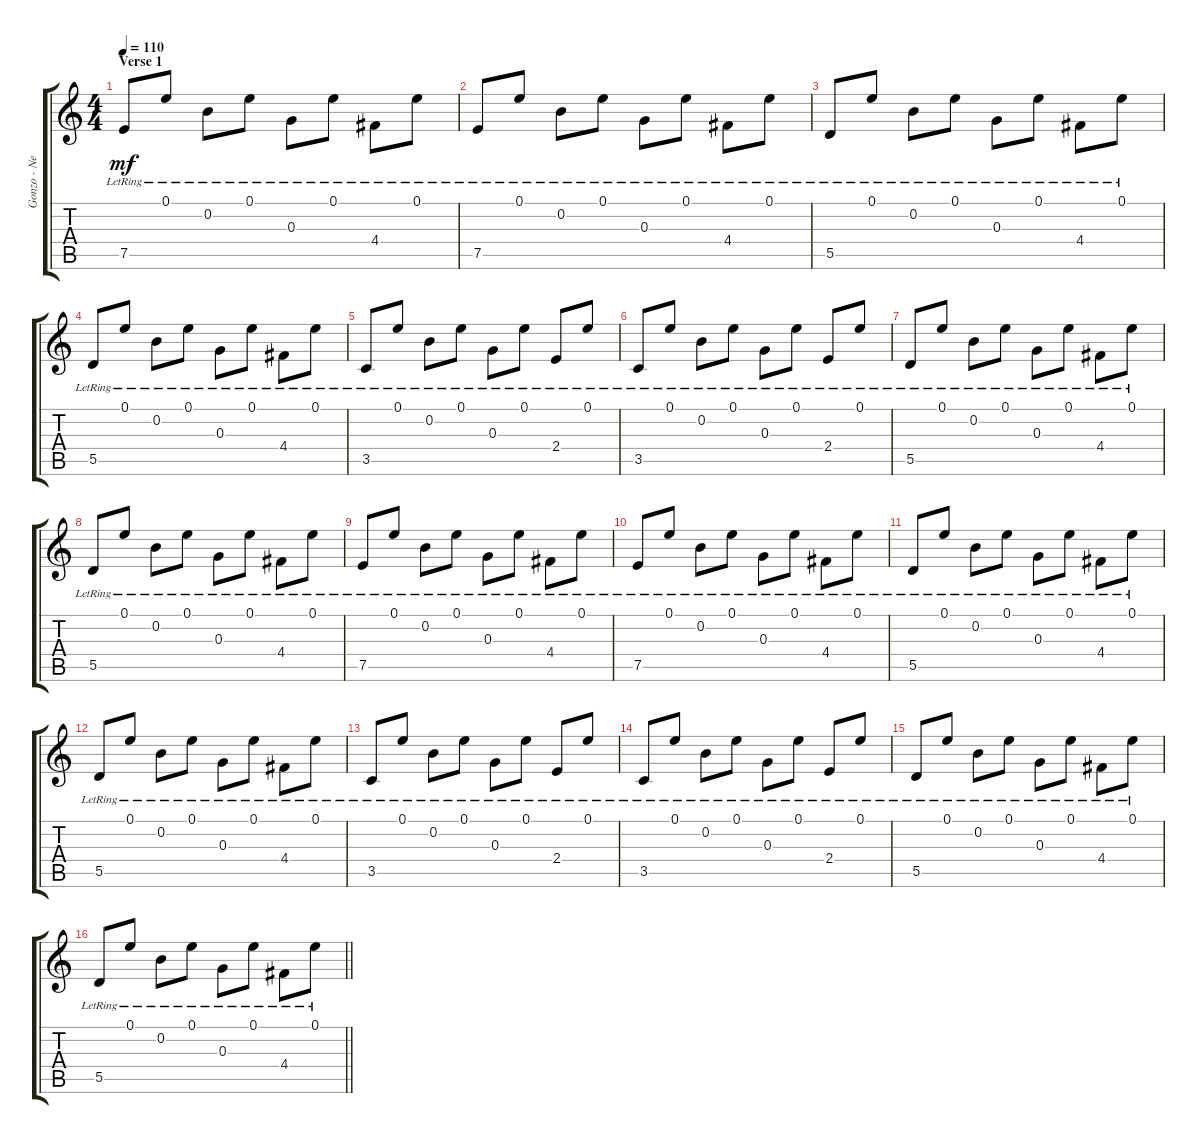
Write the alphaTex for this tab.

\track ("Gonzo - Neck 1" "Gonzo - Ne") {instrument electricguitarmuted}
\staff {score tabs}
\tuning (E4 B3 G3 D3 A2 E2) {hide}
\ts (4 4)
\section ("" "Verse 1")
\tempo 110
\clef g2
\ks c
7.5{lr}.8{dy mf} 0.1{lr}.8 0.2{lr}.8 0.1{lr}.8 0.3{lr}.8 0.1{lr}.8 4.4{lr}.8 0.1{lr}.8 |
7.5{lr}.8 0.1{lr}.8 0.2{lr}.8 0.1{lr}.8 0.3{lr}.8 0.1{lr}.8 4.4{lr}.8 0.1{lr}.8 |
5.5{lr}.8 0.1{lr}.8 0.2{lr}.8 0.1{lr}.8 0.3{lr}.8 0.1{lr}.8 4.4{lr}.8 0.1{lr}.8 |
5.5{lr}.8 0.1{lr}.8 0.2{lr}.8 0.1{lr}.8 0.3{lr}.8 0.1{lr}.8 4.4{lr}.8 0.1{lr}.8 |
3.5{lr}.8 0.1{lr}.8 0.2{lr}.8 0.1{lr}.8 0.3{lr}.8 0.1{lr}.8 2.4{lr}.8 0.1{lr}.8 |
3.5{lr}.8 0.1{lr}.8 0.2{lr}.8 0.1{lr}.8 0.3{lr}.8 0.1{lr}.8 2.4{lr}.8 0.1{lr}.8 |
5.5{lr}.8 0.1{lr}.8 0.2{lr}.8 0.1{lr}.8 0.3{lr}.8 0.1{lr}.8 4.4{lr}.8 0.1{lr}.8 |
5.5{lr}.8 0.1{lr}.8 0.2{lr}.8 0.1{lr}.8 0.3{lr}.8 0.1{lr}.8 4.4{lr}.8 0.1{lr}.8 |
7.5{lr}.8 0.1{lr}.8 0.2{lr}.8 0.1{lr}.8 0.3{lr}.8 0.1{lr}.8 4.4{lr}.8 0.1{lr}.8 |
7.5{lr}.8 0.1{lr}.8 0.2{lr}.8 0.1{lr}.8 0.3{lr}.8 0.1{lr}.8 4.4{lr}.8 0.1{lr}.8 |
5.5{lr}.8 0.1{lr}.8 0.2{lr}.8 0.1{lr}.8 0.3{lr}.8 0.1{lr}.8 4.4{lr}.8 0.1{lr}.8 |
5.5{lr}.8 0.1{lr}.8 0.2{lr}.8 0.1{lr}.8 0.3{lr}.8 0.1{lr}.8 4.4{lr}.8 0.1{lr}.8 |
3.5{lr}.8 0.1{lr}.8 0.2{lr}.8 0.1{lr}.8 0.3{lr}.8 0.1{lr}.8 2.4{lr}.8 0.1{lr}.8 |
3.5{lr}.8 0.1{lr}.8 0.2{lr}.8 0.1{lr}.8 0.3{lr}.8 0.1{lr}.8 2.4{lr}.8 0.1{lr}.8 |
5.5{lr}.8 0.1{lr}.8 0.2{lr}.8 0.1{lr}.8 0.3{lr}.8 0.1{lr}.8 4.4{lr}.8 0.1{lr}.8 |
\barLineRight lightlight
5.5{lr}.8 0.1{lr}.8 0.2{lr}.8 0.1{lr}.8 0.3{lr}.8 0.1{lr}.8 4.4{lr}.8 0.1{lr}.8
